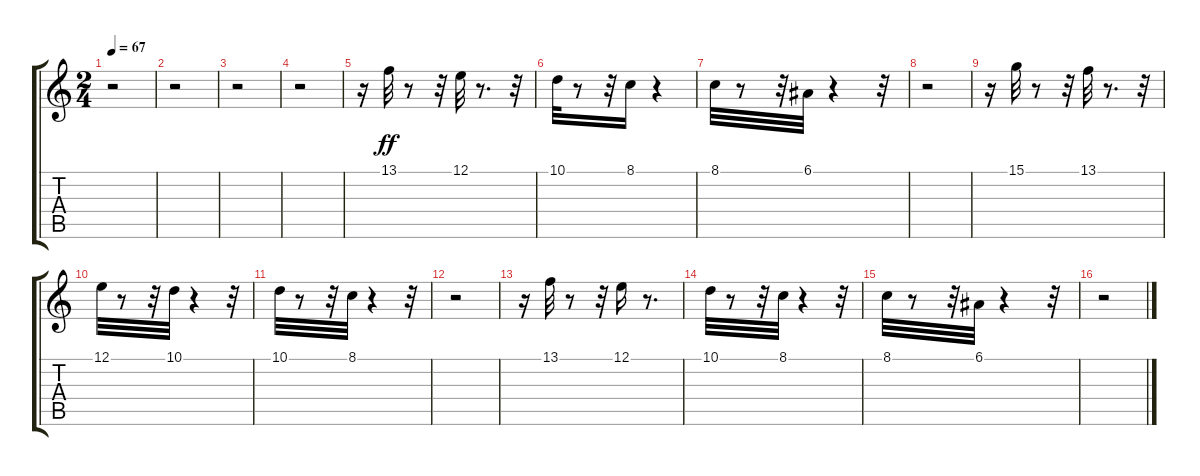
\track "" {instrument glockenspiel}
\staff {score tabs}
\tuning (E4 B3 G3 D3 A2 E2) {hide}
\ts (2 4)
\tempo 67
\clef g2
\ks c
r.2{dy ff} |
r.2 |
r.2 |
r.2 |
r.16 13.1.32 r.8 r.32 12.1.32 r.8{d} r.32 |
10.1.32 r.8 r.32 8.1.16 r.4 |
8.1.32 r.8 r.32 6.1.32 r.4 r.32 |
r.2 |
r.16 15.1.32 r.8 r.32 13.1.32 r.8{d} r.32 |
12.1.32 r.8 r.32 10.1.32 r.4 r.32 |
10.1.32 r.8 r.32 8.1.32 r.4 r.32 |
r.2 |
r.16 13.1.32 r.8 r.32 12.1.16 r.8{d} |
10.1.32 r.8 r.32 8.1.32 r.4 r.32 |
8.1.32 r.8 r.32 6.1.32 r.4 r.32 |
r.2
